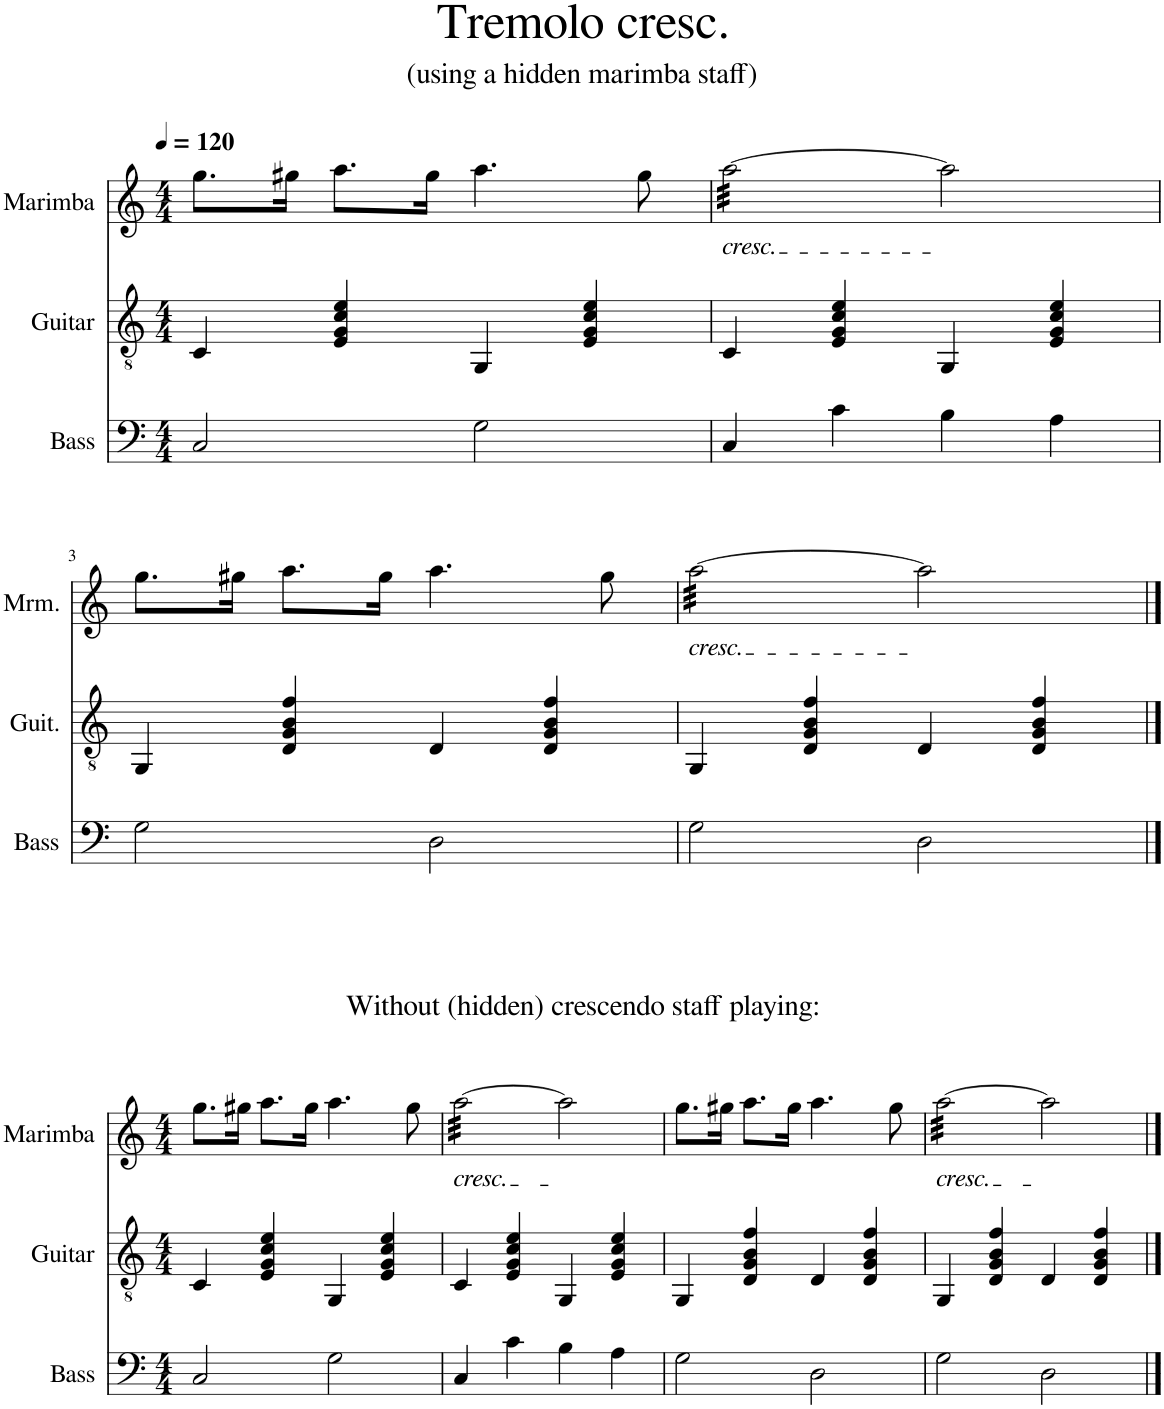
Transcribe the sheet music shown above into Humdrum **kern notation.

**kern	**kern	**kern
*part3	*part2	*part1
*staff3	*staff2	*staff1
*I"Bass	*I"Guitar	*I"Marimba
*I'Bass	*I'Guit.	*I'Mrm.
*clefF4	*clefGv2	*clefG2
*Trd7c12	*	*
*k[]	*k[]	*k[]
*M4/4	*M4/4	*M4/4
*MM120	*MM120	*MM120
=1	=1	=1
2C/	4C/	8.gg\L
.	.	16gg#X\Jk
.	4E/ 4G/ 4c/ 4e/	8.aa\L
.	.	16gg#\Jk
2G\	4GG/	4.aa\
.	4E/ 4G/ 4c/ 4e/	.
.	.	8gg#\
=2	=2	=2
!	!	!LO:TX:b:i:t=cresc.
*	*	*tremolo
4C/	4C/	[32aa\LLL
.	.	32aa\
.	.	32aa\
.	.	32aa\
.	.	32aa\
.	.	32aa\
.	.	32aa\
.	.	32aa\
4c\	4E/ 4G/ 4c/ 4e/	32aa\
.	.	32aa\
.	.	32aa\
.	.	32aa\
.	.	32aa\
.	.	32aa\
.	.	32aa\
.	.	32aa\JJJ
*	*	*Xtremolo
4B\	4GG/	2aa\]
4A\	4E/ 4G/ 4c/ 4e/	.
!!LO:LB:g=z
=3	=3	=3
2G\	4GG/	8.gg\L
.	.	16gg#X\Jk
.	4D/ 4G/ 4B/ 4f/	8.aa\L
.	.	16gg#\Jk
2D\	4D/	4.aa\
.	4D/ 4G/ 4B/ 4f/	.
.	.	8gg#\
=4	=4	=4
!	!	!LO:TX:b:i:t=cresc.
*	*	*tremolo
2G\	4GG/	[32aa\LLL
.	.	32aa\
.	.	32aa\
.	.	32aa\
.	.	32aa\
.	.	32aa\
.	.	32aa\
.	.	32aa\
.	4D/ 4G/ 4B/ 4f/	32aa\
.	.	32aa\
.	.	32aa\
.	.	32aa\
.	.	32aa\
.	.	32aa\
.	.	32aa\
.	.	32aa\JJJ
*	*	*Xtremolo
2D\	4D/	2aa\]
.	4D/ 4G/ 4B/ 4f/	.
!!LO:LB:g=z
==1	==1	==1
*M4/4	*M4/4	*M4/4
2C/	4C/	8.gg\L
.	.	16gg#X\Jk
.	4E/ 4G/ 4c/ 4e/	8.aa\L
.	.	16gg#\Jk
2G\	4GG/	4.aa\
.	4E/ 4G/ 4c/ 4e/	.
.	.	8gg#\
=2	=2	=2
!	!	!LO:TX:b:i:t=cresc.
*	*	*tremolo
4C/	4C/	[32aa\LLL
.	.	32aa\
.	.	32aa\
.	.	32aa\
.	.	32aa\
.	.	32aa\
.	.	32aa\
.	.	32aa\
4c\	4E/ 4G/ 4c/ 4e/	32aa\
.	.	32aa\
.	.	32aa\
.	.	32aa\
.	.	32aa\
.	.	32aa\
.	.	32aa\
.	.	32aa\JJJ
*	*	*Xtremolo
4B\	4GG/	2aa\]
4A\	4E/ 4G/ 4c/ 4e/	.
=3	=3	=3
2G\	4GG/	8.gg\L
.	.	16gg#X\Jk
.	4D/ 4G/ 4B/ 4f/	8.aa\L
.	.	16gg#\Jk
2D\	4D/	4.aa\
.	4D/ 4G/ 4B/ 4f/	.
.	.	8gg#\
=4	=4	=4
!	!	!LO:TX:b:i:t=cresc.
*	*	*tremolo
2G\	4GG/	[32aa\LLL
.	.	32aa\
.	.	32aa\
.	.	32aa\
.	.	32aa\
.	.	32aa\
.	.	32aa\
.	.	32aa\
.	4D/ 4G/ 4B/ 4f/	32aa\
.	.	32aa\
.	.	32aa\
.	.	32aa\
.	.	32aa\
.	.	32aa\
.	.	32aa\
.	.	32aa\JJJ
*	*	*Xtremolo
2D\	4D/	2aa\]
.	4D/ 4G/ 4B/ 4f/	.
==	==	==
*-	*-	*-
